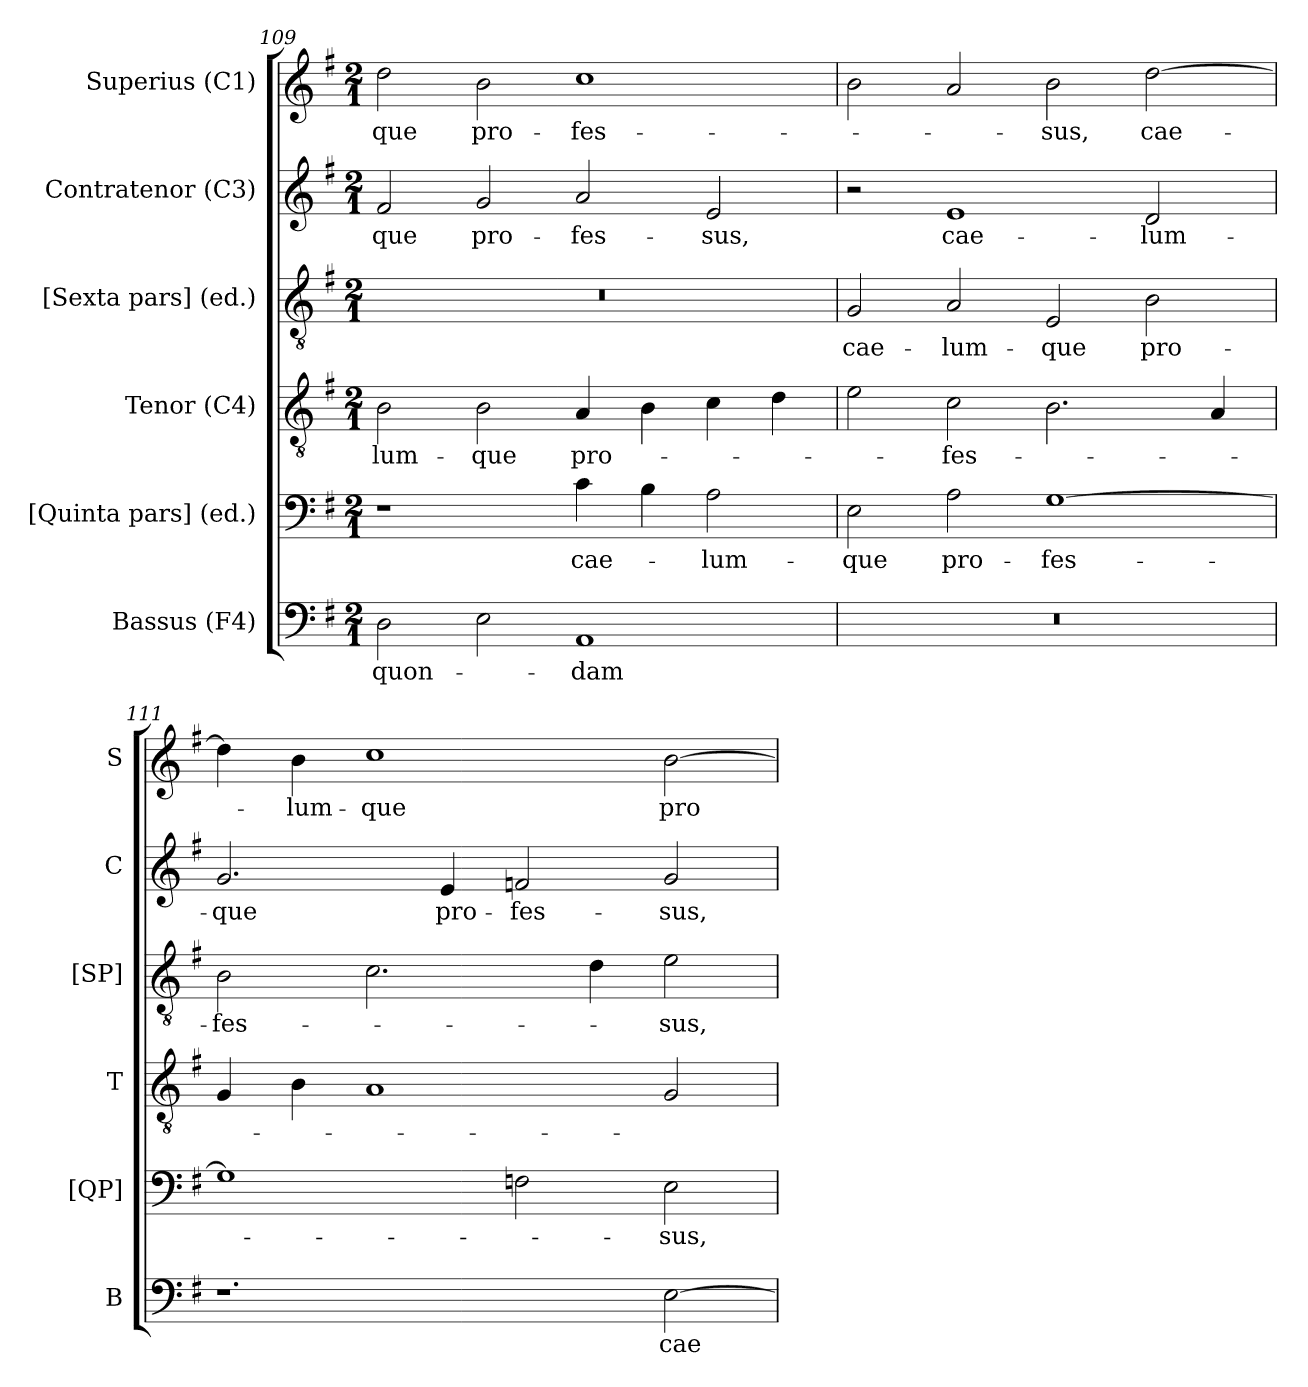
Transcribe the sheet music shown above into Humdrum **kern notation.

**kern	**text	**kern	**text	**kern	**text	**kern	**text	**kern	**text	**kern	**text
*part6	*part6	*part5	*part5	*part4	*part4	*part3	*part3	*part2	*part2	*part1	*part1
*staff6	*staff6	*staff5	*staff5	*staff4	*staff4	*staff3	*staff3	*staff2	*staff2	*staff1	*staff1
*I"Bassus (F4)	*	*I"[Quinta pars] (ed.)	*	*I"Tenor (C4)	*	*I"[Sexta pars] (ed.)	*	*I"Contratenor (C3)	*	*I"Superius (C1)	*
*I'B	*	*I'[QP]	*	*I'T	*	*I'[SP]	*	*I'C	*	*I'S	*
*clefF4	*	*clefF4	*	*clefGv2	*	*clefGv2	*	*clefG2	*	*clefG2	*
*	*	*	*	*ITrd7c12	*	*	*	*	*	*	*
*k[f#]	*	*k[f#]	*	*k[f#]	*	*k[f#]	*	*k[f#]	*	*k[f#]	*
*G:	*	*G:	*	*G:	*	*G:	*	*G:	*	*G:	*
*M2/1	*	*M2/1	*	*M2/1	*	*M2/1	*	*M2/1	*	*M2/1	*
=109	=109	=109	=109	=109	=109	=109	=109	=109	=109	=109	=109
!	!LO:LY:b:color=#000000	!	!	!	!	!	!	!	!	!	!
!	!	!	!	!	!LO:LY:b:color=#000000	!LO:N:vis=1	!	!	!	!	!
!	!	!	!	!	!	!	!	!	!LO:LY:b:color=#000000	!	!
!	!	!	!	!	!	!	!	!	!	!	!LO:LY:b:color=#000000
2Di\	quon-	1r	.	2BBi\	-lum-	0r	.	2f#i/	-que	2ddi\	-que
!	!	!	!	!	!LO:LY:b:color=#000000	!	!	!	!	!	!
!	!	!	!	!	!	!	!	!	!LO:LY:b:color=#000000	!	!
!	!	!	!	!	!	!	!	!	!	!	!LO:LY:b:color=#000000
2Ei\	.	.	.	2BBi\	-que	.	.	2gi/	pro-	2bi\	pro-
!	!LO:LY:b:color=#000000	!	!	!	!	!	!	!	!	!	!
!	!	!	!LO:LY:b:color=#000000	!	!	!	!	!	!	!	!
!	!	!	!	!	!LO:LY:b:color=#000000	!	!	!	!	!	!
!	!	!	!	!	!	!	!	!	!LO:LY:b:color=#000000	!	!
!	!	!	!	!	!	!	!	!	!	!	!LO:LY:b:color=#000000
1AAi	-dam	4ci\	cae-	4AAi/	pro-	.	.	2ai/	-fes-	1cci	-fes-
.	.	4Bi\	.	4BBi\	.	.	.	.	.	.	.
!	!	!	!LO:LY:b:color=#000000	!	!	!	!	!	!	!	!
!	!	!	!	!	!	!	!	!	!LO:LY:b:color=#000000	!	!
.	.	2Ai\	-lum-	4Ci\	.	.	.	2ei/	-sus,	.	.
.	.	.	.	4Di\	.	.	.	.	.	.	.
=110	=110	=110	=110	=110	=110	=110	=110	=110	=110	=110	=110
!LO:N:vis=1	!	!	!	!	!	!	!	!	!	!	!
!	!	!	!LO:LY:b:color=#000000	!	!	!	!	!	!	!	!
!	!	!	!	!	!	!	!LO:LY:b:color=#000000	!	!	!	!
0r	.	2Ei\	-que	2Ei\	.	2Gi/	cae-	2r	.	2bi\	.
!	!	!	!LO:LY:b:color=#000000	!	!	!	!	!	!	!	!
!	!	!	!	!	!LO:LY:b:color=#000000	!	!	!	!	!	!
!	!	!	!	!	!	!	!LO:LY:b:color=#000000	!	!	!	!
!	!	!	!	!	!	!	!	!	!LO:LY:b:color=#000000	!	!
.	.	2Ai\	pro-	2Ci\	-fes-	2Ai/	-lum-	1ei	cae-	2ai/	.
!	!	!	!LO:LY:b:color=#000000	!	!	!	!	!	!	!	!
!	!	!	!	!	!	!	!LO:LY:b:color=#000000	!	!	!	!
!	!	!	!	!	!	!	!	!	!	!	!LO:LY:b:color=#000000
.	.	[1Gi	-fes-	2.BBi\	.	2Ei/	-que	.	.	2bi\	-sus,
!	!	!	!	!	!	!	!LO:LY:b:color=#000000	!	!	!	!
!	!	!	!	!	!	!	!	!	!LO:LY:b:color=#000000	!	!
!	!	!	!	!	!	!	!	!	!	!	!LO:LY:b:color=#000000
.	.	.	.	.	.	2Bi\	pro-	2di/	-lum-	[2ddi\	cae-
.	.	.	.	4AAi/	.	.	.	.	.	.	.
!!LO:LB:g=z
=111	=111	=111	=111	=111	=111	=111	=111	=111	=111	=111	=111
!	!	!	!	!	!	!	!LO:LY:b:color=#000000	!	!	!	!
!	!	!	!	!	!	!	!	!	!LO:LY:b:color=#000000	!	!
1.r	.	1Gi]	.	4GGi/	.	2Bi\	-fes-	2.gi/	-que	4ddi\]	.
!	!	!	!	!	!	!	!	!	!	!	!LO:LY:b:color=#000000
.	.	.	.	4BBi\	.	.	.	.	.	4bi\	-lum-
!	!	!	!	!	!	!	!	!	!	!	!LO:LY:b:color=#000000
.	.	.	.	1AAi	.	2.ci\	.	.	.	1cci	-que
!	!	!	!	!	!	!	!	!	!LO:LY:b:color=#000000	!	!
.	.	.	.	.	.	.	.	4ei/	pro-	.	.
!	!	!	!	!	!	!	!	!	!LO:LY:b:color=#000000	!	!
.	.	2Fni\	.	.	.	.	.	2fi/	-fes-	.	.
.	.	.	.	.	.	4di\	.	.	.	.	.
!	!LO:LY:b:color=#000000	!	!	!	!	!	!	!	!	!	!
!	!	!	!LO:LY:b:color=#000000	!	!	!	!	!	!	!	!
!	!	!	!	!	!	!	!LO:LY:b:color=#000000	!	!	!	!
!	!	!	!	!	!	!	!	!	!LO:LY:b:color=#000000	!	!
!	!	!	!	!	!	!	!	!	!	!	!LO:LY:b:color=#000000
[2Ei\	cae-	2Ei\	-sus,	2GGi/	.	2ei\	-sus,	2gi/	-sus,	[2bi\	pro-
=	=	=	=	=	=	=	=	=	=	=	=
*-	*-	*-	*-	*-	*-	*-	*-	*-	*-	*-	*-
